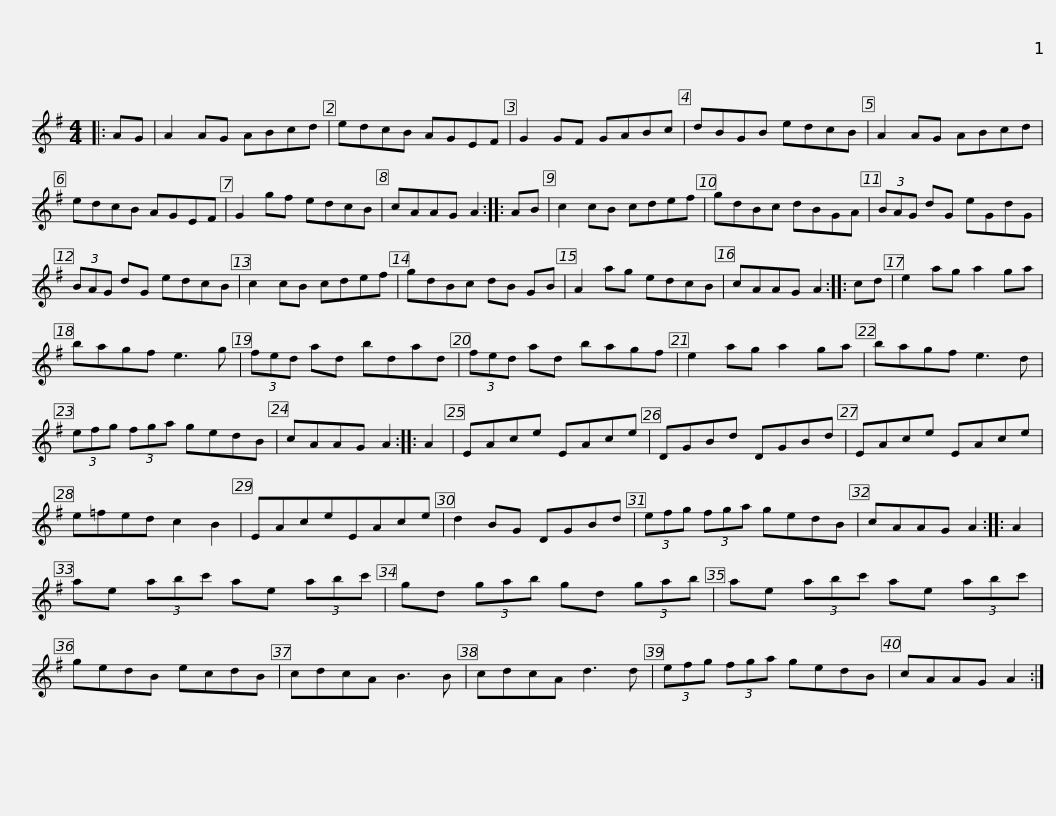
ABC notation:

X:1
L:1/8
M:4/4
I:linebreak $
K:G
V:1 treble
V:1
|: AG | A2 AG ABcd | edcB AGEF | G2 GF GABc | dBGB edcB | %5
 A2 AG ABcd |$ edcB AGEF | G2 gf edcB | cAAG A2 :: AB | %10
 c2 cB cdef | gdBc dBGA |$ (3BAG dG eGdG | (3BAG dG edcB | c2 cB cdef | %15
 gdBc dB GB | A2 ag edcB | cAAG A2 ::$ cd | e2 ag a2 ga | %20
 bagf e3 g | (3fed ad bdad | (3fed ad bagf | e2 ag a2 ga |$ bagf e3 d | %25
 (3efg (3fga gedB | cAAG A2 :: A2 | EAce EAce | DGBd DGBd |$ %30
 EAce EAce | e=fed c2 B2 | EAceEAce | d2 BG DGBd | (3efg (3fga gedB | %35
 cAAG A2 ::$ A2 | ae (3abc' ae (3abc' | gd (3gab gd (3gab | ae (3abc' ae (3abc' | %40
 gedB ecdB |$ cdcA B3 B | cdcA d3 d | (3efg (3fga gedB | cAAG A2 :| %45
